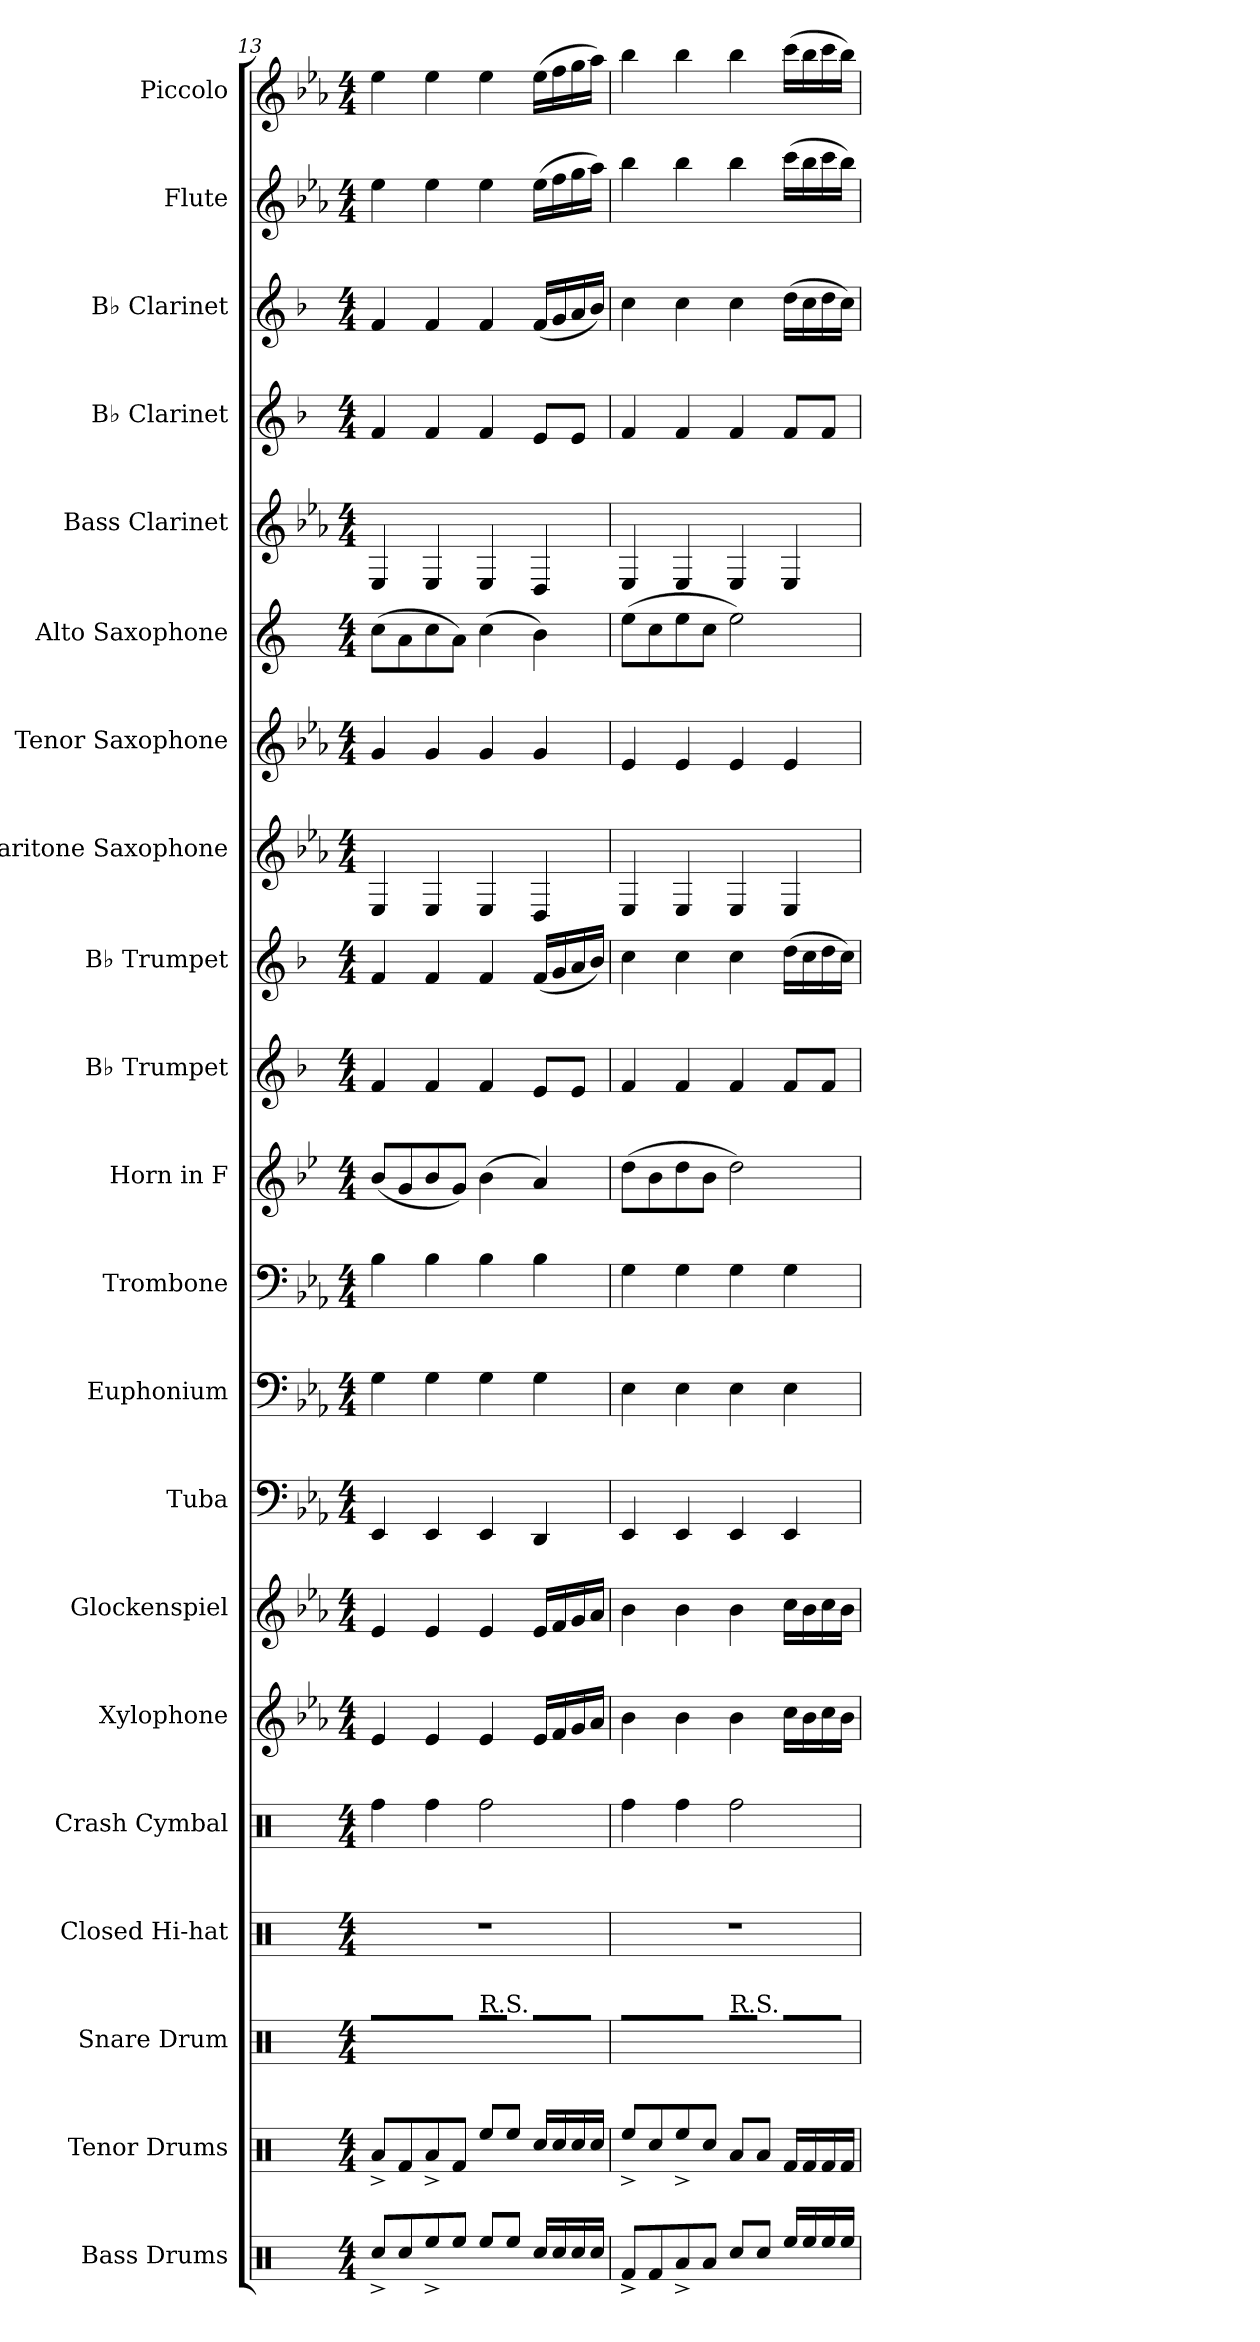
**kern	**kern	**kern	**kern	**kern	**kern	**kern	**kern	**kern	**kern	**kern	**kern	**kern	**kern	**kern	**kern	**kern	**kern	**kern	**kern	**kern
*part21	*part20	*part19	*part18	*part17	*part16	*part15	*part14	*part13	*part12	*part11	*part10	*part9	*part8	*part7	*part6	*part5	*part4	*part3	*part2	*part1
*staff21	*staff20	*staff19	*staff18	*staff17	*staff16	*staff15	*staff14	*staff13	*staff12	*staff11	*staff10	*staff9	*staff8	*staff7	*staff6	*staff5	*staff4	*staff3	*staff2	*staff1
*I"Bass Drums	*I"Tenor Drums	*I"Snare Drum	*I"Closed Hi-hat	*I"Crash Cymbal	*I"Xylophone	*I"Glockenspiel	*I"Tuba	*I"Euphonium	*I"Trombone	*I"Horn in F	*I"B♭ Trumpet	*I"B♭ Trumpet	*I"Baritone Saxophone	*I"Tenor Saxophone	*I"Alto Saxophone	*I"Bass Clarinet	*I"B♭ Clarinet	*I"B♭ Clarinet	*I"Flute	*I"Piccolo
*I'B.D.	*I'T.D.	*I'S.D.	*I'Hi-hat	*I'Cr. Cym.	*I'Xyl.	*I'Glk.	*I'Tba.	*I'Euph.	*I'Tbn.	*	*I'B♭ Tpt.	*I'B♭ Tpt.	*I'Bar. Sax.	*I'T. Sax.	*I'A. Sax.	*I'B. Cl.	*I'B♭ Cl.	*I'B♭ Cl.	*I'Fl.	*I'Picc.
*clefX	*clefX	*clefX	*clefX	*clefX	*clefG2	*clefG2	*clefF4	*clefF4	*clefF4	*clefG2	*clefG2	*clefG2	*clefG2	*clefG2	*clefG2	*clefG2	*clefG2	*clefG2	*clefG2	*clefG2
*	*	*	*	*	*ITrd-7c-12	*ITrd-14c-24	*	*	*	*ITrd4c7	*ITrd1c2	*ITrd1c2	*ITrd12c21	*ITrd8c14	*ITrd5c9	*ITrd8c14	*ITrd1c2	*ITrd1c2	*	*ITrd-7c-12
*k[]	*k[]	*k[]	*k[]	*k[]	*k[b-e-a-]	*k[b-e-a-]	*k[b-e-a-]	*k[b-e-a-]	*k[b-e-a-]	*k[b-e-a-]	*k[b-e-a-]	*k[b-e-a-]	*k[b-e-a-]	*k[b-e-a-]	*k[b-e-a-]	*k[b-e-a-]	*k[b-e-a-]	*k[b-e-a-]	*k[b-e-a-]	*k[b-e-a-]
*M4/4	*M4/4	*M4/4	*M4/4	*M4/4	*M4/4	*M4/4	*M4/4	*M4/4	*M4/4	*M4/4	*M4/4	*M4/4	*M4/4	*M4/4	*M4/4	*M4/4	*M4/4	*M4/4	*M4/4	*M4/4
=13	=13	=13	=13	=13	=13	=13	=13	=13	=13	=13	=13	=13	=13	=13	=13	=13	=13	=13	=13	=13
8Rcc^/L	8Ra^/L	8R^/L	1r	4Rff\	4ee-/	4eee-/	4EE-/	4G\	4B-\	(8e-/L	4e-/	4e-/	4EE-/	4G/	(8e-\L	4EE-/	4e-/	4e-/	4ee-\	4eee-\
8Rcc/	8Rf/	8R/	.	.	.	.	.	.	.	8c/	.	.	.	.	8c\	.	.	.	.	.
8Ree^/	8Ra^/	8R^/	.	4Rff\	4ee-/	4eee-/	4EE-/	4G\	4B-\	8e-/	4e-/	4e-/	4EE-/	4G/	8e-\	4EE-/	4e-/	4e-/	4ee-\	4eee-\
8Ree/J	8Rf/J	8R/J	.	.	.	.	.	.	.	8c/J)	.	.	.	.	8c\J)	.	.	.	.	.
!	!	!LO:TX:a:t=R.S.	!	!	!	!	!	!	!	!	!	!	!	!	!	!	!	!	!	!
8Ree/L	8Ree/L	8R^^/L	.	2Rff\	4ee-/	4eee-/	4EE-/	4G\	4B-\	(4e-\	4e-/	4e-/	4EE-/	4G/	(4e-\	4EE-/	4e-/	4e-/	4ee-\	4eee-\
8Ree/J	8Ree/J	8R^^/J	.	.	.	.	.	.	.	.	.	.	.	.	.	.	.	.	.	.
16Rcc/LL	16Rcc/LL	16R/LL	.	.	16ee-/LL	16eee-/LL	4DD/	4G\	4B-\	4d/)	8d/L	(16e-/LL	4DD/	4G/	4d\)	4DD/	8d/L	(16e-/LL	(16ee-\LL	(16eee-\LL
16Rcc/	16Rcc/	16R/	.	.	16ff/	16fff/	.	.	.	.	.	16f/	.	.	.	.	.	16f/	16ff\	16fff\
16Rcc/	16Rcc/	16R/	.	.	16gg/	16ggg/	.	.	.	.	8d/J	16g/	.	.	.	.	8d/J	16g/	16gg\	16ggg\
16Rcc/JJ	16Rcc/JJ	16R/JJ	.	.	16aa-/JJ	16aaa-/JJ	.	.	.	.	.	16a-/JJ)	.	.	.	.	.	16a-/JJ)	16aa-\JJ)	16aaa-\JJ)
=14	=14	=14	=14	=14	=14	=14	=14	=14	=14	=14	=14	=14	=14	=14	=14	=14	=14	=14	=14	=14
8Rf^/L	8Ree^/L	8R^/L	1r	4Rff\	4bb-\	4bbb-\	4EE-/	4E-\	4G\	(8g\L	4e-/	4b-\	4EE-/	4E-/	(8g\L	4EE-/	4e-/	4b-\	4bb-\	4bbb-\
8Rf/	8Rcc/	8R/	.	.	.	.	.	.	.	8e-\	.	.	.	.	8e-\	.	.	.	.	.
8Ra^/	8Ree^/	8R^/	.	4Rff\	4bb-\	4bbb-\	4EE-/	4E-\	4G\	8g\	4e-/	4b-\	4EE-/	4E-/	8g\	4EE-/	4e-/	4b-\	4bb-\	4bbb-\
8Ra/J	8Rcc/J	8R/J	.	.	.	.	.	.	.	8e-\J	.	.	.	.	8e-\J	.	.	.	.	.
!	!	!LO:TX:a:t=R.S.	!	!	!	!	!	!	!	!	!	!	!	!	!	!	!	!	!	!
8Rcc/L	8Ra/L	8R^^/L	.	2Rff\	4bb-\	4bbb-\	4EE-/	4E-\	4G\	2g\)	4e-/	4b-\	4EE-/	4E-/	2g\)	4EE-/	4e-/	4b-\	4bb-\	4bbb-\
8Rcc/J	8Ra/J	8R^^/J	.	.	.	.	.	.	.	.	.	.	.	.	.	.	.	.	.	.
16Ree/LL	16Rf/LL	16R/LL	.	.	16ccc\LL	16cccc\LL	4EE-/	4E-\	4G\	.	8e-/L	(16cc\LL	4EE-/	4E-/	.	4EE-/	8e-/L	(16cc\LL	(16ccc\LL	(16cccc\LL
16Ree/	16Rf/	16R/	.	.	16bb-\	16bbb-\	.	.	.	.	.	16b-\	.	.	.	.	.	16b-\	16bb-\	16bbb-\
16Ree/	16Rf/	16R/	.	.	16ccc\	16cccc\	.	.	.	.	8e-/J	16cc\	.	.	.	.	8e-/J	16cc\	16ccc\	16cccc\
16Ree/JJ	16Rf/JJ	16R/JJ	.	.	16bb-\JJ	16bbb-\JJ	.	.	.	.	.	16b-\JJ)	.	.	.	.	.	16b-\JJ)	16bb-\JJ)	16bbb-\JJ)
=	=	=	=	=	=	=	=	=	=	=	=	=	=	=	=	=	=	=	=	=
*-	*-	*-	*-	*-	*-	*-	*-	*-	*-	*-	*-	*-	*-	*-	*-	*-	*-	*-	*-	*-
